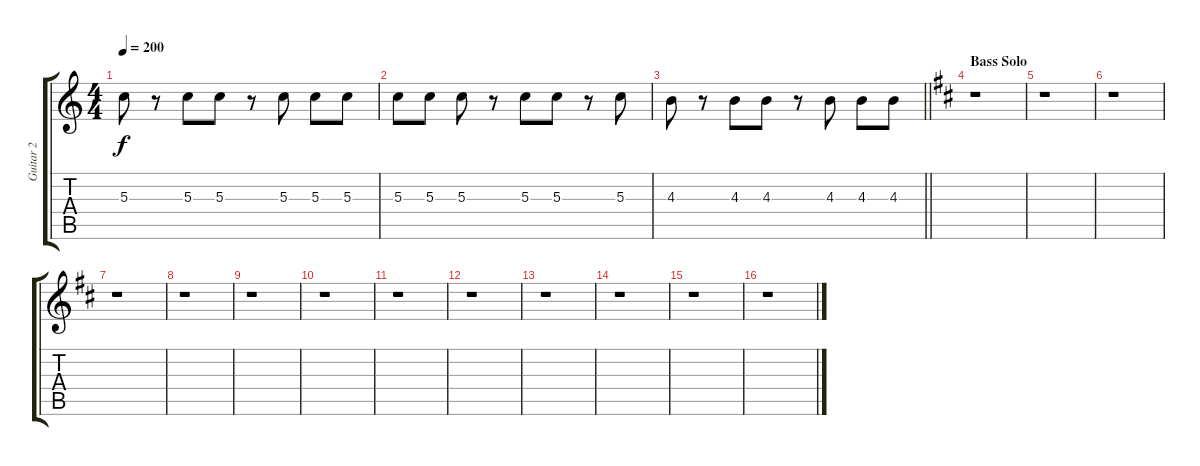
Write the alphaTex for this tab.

\track ("Guitar 2" "Guitar 2") {instrument distortionguitar}
\staff {score tabs}
\tuning (E4 B3 G3 D3 A2 E2) {hide}
\ts (4 4)
\tempo 200
\clef g2
\ks c
5.3.8{dy f} r.8 5.3.8 5.3.8 r.8 5.3.8 5.3.8 5.3.8 |
5.3.8 5.3.8 5.3.8 r.8 5.3.8 5.3.8 r.8 5.3.8 |
\barLineRight lightlight
4.3.8 r.8 4.3.8 4.3.8 r.8 4.3.8 4.3.8 4.3.8 |
\section ("" "Bass Solo")
\ks d
r.1 |
r.1 |
r.1 |
r.1 |
r.1 |
r.1 |
r.1 |
r.1 |
r.1 |
r.1 |
r.1 |
r.1 |
r.1
